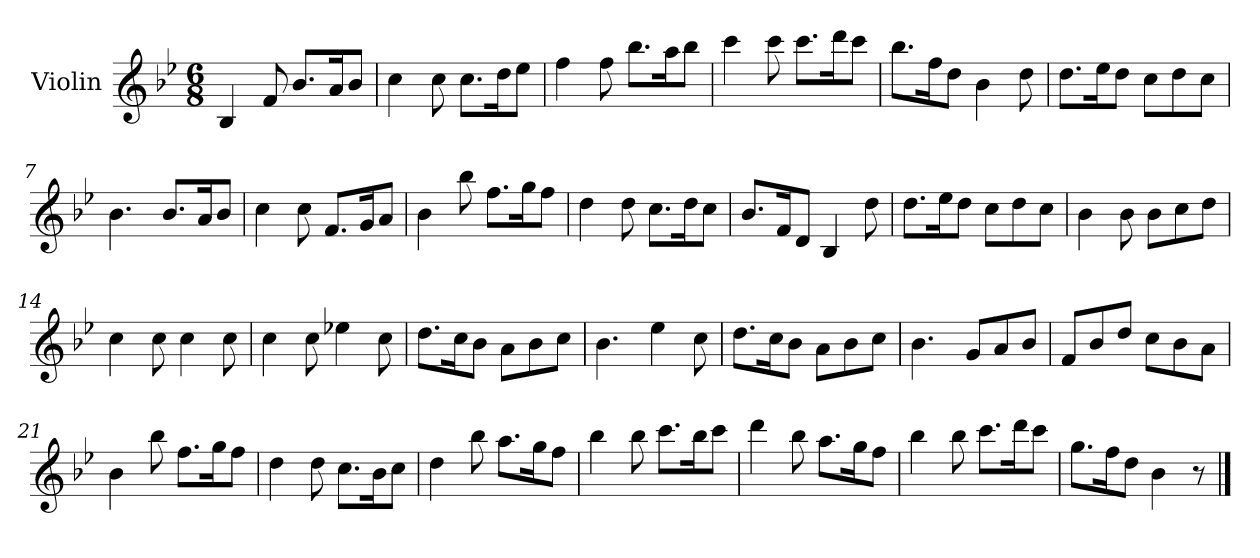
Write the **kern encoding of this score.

**kern
*part1
*staff1
*I"Violin
*I'Vln.
*clefG2
*k[b-e-]
*M6/8
=1
4B-/
8f/
8.b-/L
16a/k
8b-/J
=2
4cc\
8cc\
8.cc\L
16dd\k
8ee-\J
=3
4ff\
8ff\
8.bb-\L
16aa\k
8bb-\J
=4
4ccc\
8ccc\
8.ccc\L
16ddd\k
8ccc\J
=5
8.bb-\L
16ff\k
8dd\J
4b-\
8dd\
!!LO:LB:g=z
=6
8.dd\L
16ee-\k
8dd\J
8cc\L
8dd\
8cc\J
=7
4.b-\
8.b-/L
16a/k
8b-/J
=8
4cc\
8cc\
8.f/L
16g/k
8a/J
=9
4b-\
8bb-\
8.ff\L
16gg\k
8ff\J
=10
4dd\
8dd\
8.cc\L
16dd\k
8cc\J
=11
8.b-/L
16f/k
8d/J
4B-/
8dd\
!!LO:LB:g=z
=12
8.dd\L
16ee-\k
8dd\J
8cc\L
8dd\
8cc\J
=13
4b-\
8b-\
8b-\L
8cc\
8dd\J
=14
4cc\
8cc\
4cc\
8cc\
=15
4cc\
8cc\
4ee-X\
8cc\
=16
8.dd\L
16cc\k
8b-\J
8a\L
8b-\
8cc\J
=17
4.b-\
4ee-\
8cc\
!!LO:LB:g=z
=18
8.dd\L
16cc\k
8b-\J
8a\L
8b-\
8cc\J
=19
4.b-\
8g/L
8a/
8b-/J
=20
8f/L
8b-/
8dd/J
8cc\L
8b-\
8a\J
=21
4b-\
8bb-\
8.ff\L
16gg\k
8ff\J
=22
4dd\
8dd\
8.cc\L
16b-\k
8cc\J
=23
4dd\
8bb-\
8.aa\L
16gg\k
8ff\J
!!LO:LB:g=z
=24
4bb-\
8bb-\
8.ccc\L
16bb-\k
8ccc\J
=25
4ddd\
8bb-\
8.aa\L
16gg\k
8ff\J
=26
4bb-\
8bb-\
8.ccc\L
16ddd\k
8ccc\J
=27
8.gg\L
16ff\k
8dd\J
4b-\
8r
==
*-
